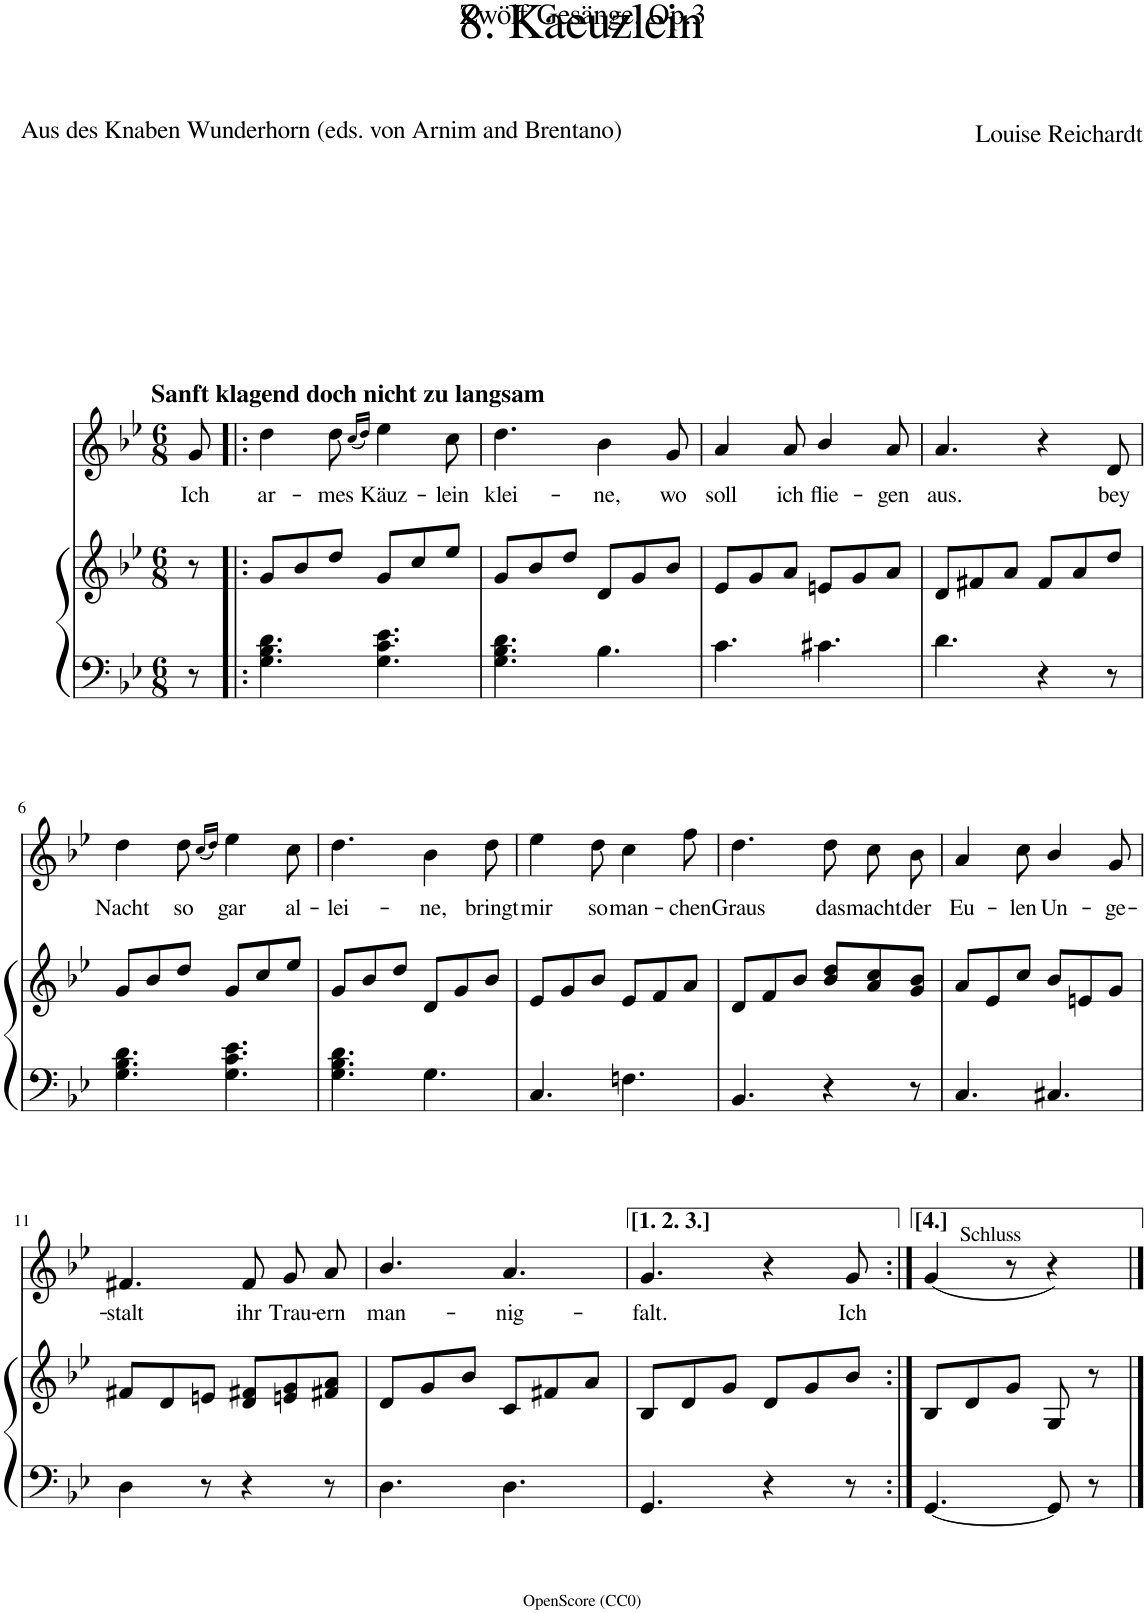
**kern	**kern	**kern	**text
*part2	*part2	*part1	*part1
*staff3	*staff2	*staff1	*staff1
*I"Piano	*	*I"Voice	*
*I'Pno	*	*	*
*clefF4	*clefG2	*clefG2	*
*k[b-e-]	*k[b-e-]	*k[b-e-]	*
*M6/8	*M6/8	*M6/8	*
=1	=1	=1	=1
!	!	!LO:TX:a:B:t=Sanft klagend doch nicht zu langsam	!
!	!	!	!LO:LY:b
8r	8r	8g/	Ich
=2!|:	=2!|:	=2!|:	=2!|:
!	!	!	!LO:LY:b
4.G\ 4.B-\ 4.d\	8g/L	4dd\	ar-
.	8b-/	.	.
!	!	!	!LO:LY:b
.	8dd/J	8dd\	-mes
.	.	(16qcc/LL	.
.	.	16qdd/JJ)	.
!	!	!	!LO:LY:b
4.G\ 4.c\ 4.e-\	8g/L	4ee-\	Käuz-
.	8cc/	.	.
!	!	!	!LO:LY:b
.	8ee-/J	8cc\	-lein
=3	=3	=3	=3
!	!	!	!LO:LY:b
4.G\ 4.B-\ 4.d\	8g/L	4.dd\	klei-
.	8b-/	.	.
.	8dd/J	.	.
!	!	!	!LO:LY:b
4.B-\	8d/L	4b-\	-ne,
.	8g/	.	.
!	!	!	!LO:LY:b
.	8b-/J	8g/	wo
=4	=4	=4	=4
!	!	!	!LO:LY:b
4.c\	8e-/L	4a/	soll
.	8g/	.	.
!	!	!	!LO:LY:b
.	8a/J	8a/	ich
!	!	!	!LO:LY:b
4.c#X\	8en/L	4b-/	flie-
.	8g/	.	.
!	!	!	!LO:LY:b
.	8a/J	8a/	-gen
=5	=5	=5	=5
!	!	!	!LO:LY:b
4.d\	8d/L	4.a/	aus.
.	8f#X/	.	.
.	8a/J	.	.
4r	8f#/L	4r	.
.	8a/	.	.
!	!	!	!LO:LY:b
8r	8dd/J	8d/	bey
!!LO:LB:g=z
=6	=6	=6	=6
!	!	!	!LO:LY:b
4.G\ 4.B-\ 4.d\	8g/L	4dd\	Nacht
.	8b-/	.	.
!	!	!	!LO:LY:b
.	8dd/J	8dd\	so
.	.	(16qcc/LL	.
.	.	16qdd/JJ)	.
!	!	!	!LO:LY:b
4.G\ 4.c\ 4.e-\	8g/L	4ee-\	gar
.	8cc/	.	.
!	!	!	!LO:LY:b
.	8ee-/J	8cc\	al-
=7	=7	=7	=7
!	!	!	!LO:LY:b
4.G\ 4.B-\ 4.d\	8g/L	4.dd\	-lei-
.	8b-/	.	.
.	8dd/J	.	.
!	!	!	!LO:LY:b
4.G\	8d/L	4b-\	-ne,
.	8g/	.	.
!	!	!	!LO:LY:b
.	8b-/J	8dd\	bringt
=8	=8	=8	=8
!	!	!	!LO:LY:b
4.C/	8e-/L	4ee-\	mir
.	8g/	.	.
!	!	!	!LO:LY:b
.	8b-/J	8dd\	so
!	!	!	!LO:LY:b
4.Fn\	8e-/L	4cc\	man-
.	8f/	.	.
!	!	!	!LO:LY:b
.	8a/J	8ff\	-chen
=9	=9	=9	=9
!	!	!	!LO:LY:b
4.BB-/	8d/L	4.dd\	Graus
.	8f/	.	.
.	8b-/J	.	.
!	!	!	!LO:LY:b
4r	8b-/ 8dd/L	8dd\	das
!	!	!	!LO:LY:b
.	8a/ 8cc/	8cc\	macht
!	!	!	!LO:LY:b
8r	8g/ 8b-/J	8b-\	der
=10	=10	=10	=10
!	!	!	!LO:LY:b
4.C/	8a/L	4a/	Eu-
.	8e-/	.	.
!	!	!	!LO:LY:b
.	8cc/J	8cc\	-len
!	!	!	!LO:LY:b
4.C#X/	8b-/L	4b-/	Un-
.	8en/	.	.
!	!	!	!LO:LY:b
.	8g/J	8g/	-ge-
!!LO:LB:g=z
=11	=11	=11	=11
!	!	!	!LO:LY:b
4D\	8f#X/L	4.f#X/	-stalt
.	8d/	.	.
8r	8en/J	.	.
!	!	!	!LO:LY:b
4r	8d/ 8f#X/L	8f#/	ihr
!	!	!	!LO:LY:b
.	8en/ 8g/	8g/	Trau-
!	!	!	!LO:LY:b
8r	8f#X/ 8a/J	8a/	-ern
=12	=12	=12	=12
!	!	!	!LO:LY:b
4.D\	8d/L	4.b-/	man-
.	8g/	.	.
.	8b-/J	.	.
!	!	!	!LO:LY:b
4.D\	8c/L	4.a/	-nig-
.	8f#X/	.	.
.	8a/J	.	.
=13	=13	=13	=13
!	!	!	!LO:LY:b
4.GG/	8B-/L	4.g/	-falt.
.	8d/	.	.
.	8g/J	.	.
4r	8d/L	4r	.
.	8g/	.	.
!	!	!	!LO:LY:b
8r	8b-/J	8g/	Ich
=14:|!	=14:|!	=14:|!	=14:|!
!	!	!LO:TX:a:t=Schluss	!
[4.GG/	8B-/L	(4g/	.
.	8d/	.	.
.	8g/J	8r	.
8GG/]	8G/	4r)	.
8r	8r	.	.
==	==	==	==
*-	*-	*-	*-
